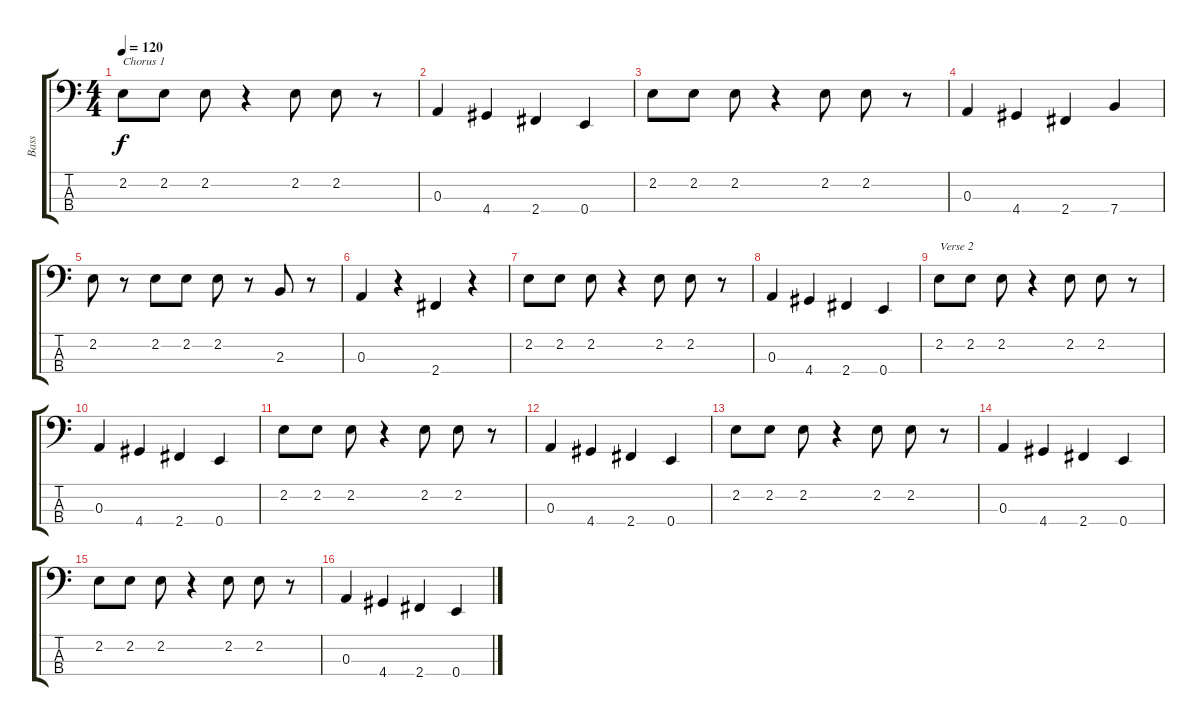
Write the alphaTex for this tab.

\track ("Bass" "Bass") {instrument electricbassfinger}
\staff {score tabs}
\tuning (G2 D2 A1 E1) {hide}
\ts (4 4)
\tempo 120
\clef f4
\ks c
2.2.8{txt "Chorus 1" dy f} 2.2.8 2.2.8 r.4 2.2.8 2.2.8 r.8 |
0.3.4 4.4.4 2.4.4 0.4.4 |
2.2.8 2.2.8 2.2.8 r.4 2.2.8 2.2.8 r.8 |
0.3.4 4.4.4 2.4.4 7.4.4 |
2.2.8 r.8 2.2.8 2.2.8 2.2.8 r.8 2.3.8 r.8 |
0.3.4 r.4 2.4.4 r.4 |
2.2.8 2.2.8 2.2.8 r.4 2.2.8 2.2.8 r.8 |
0.3.4 4.4.4 2.4.4 0.4.4 |
2.2.8{txt "Verse 2"} 2.2.8 2.2.8 r.4 2.2.8 2.2.8 r.8 |
0.3.4 4.4.4 2.4.4 0.4.4 |
2.2.8 2.2.8 2.2.8 r.4 2.2.8 2.2.8 r.8 |
0.3.4 4.4.4 2.4.4 0.4.4 |
2.2.8 2.2.8 2.2.8 r.4 2.2.8 2.2.8 r.8 |
0.3.4 4.4.4 2.4.4 0.4.4 |
2.2.8 2.2.8 2.2.8 r.4 2.2.8 2.2.8 r.8 |
0.3.4 4.4.4 2.4.4 0.4.4
